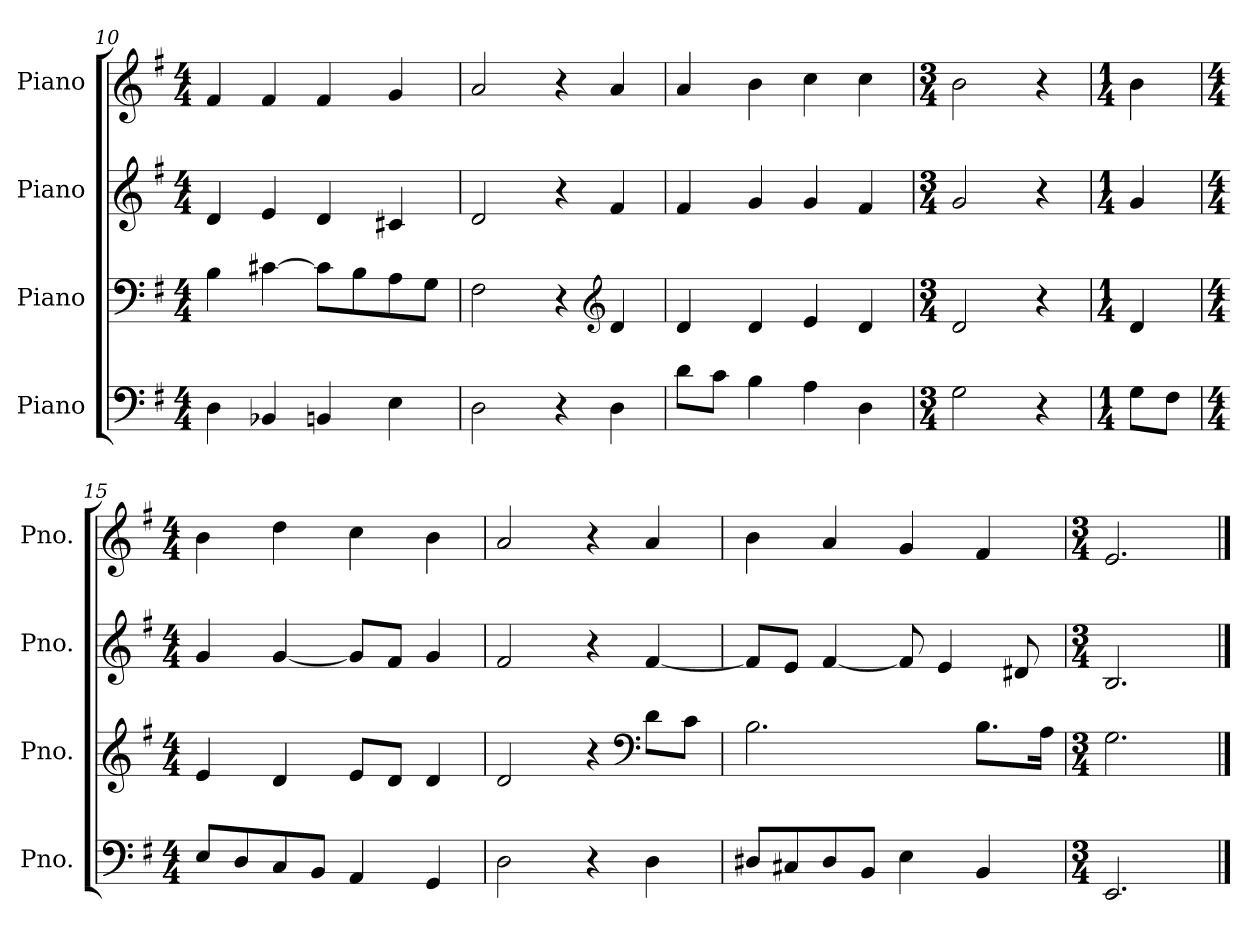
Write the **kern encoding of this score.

**kern	**kern	**kern	**kern
*part4	*part3	*part2	*part1
*staff4	*staff3	*staff2	*staff1
*I"Piano	*I"Piano	*I"Piano	*I"Piano
*I'Pno.	*I'Pno.	*I'Pno.	*I'Pno.
*clefF4	*clefF4	*clefG2	*clefG2
*k[f#]	*k[f#]	*k[f#]	*k[f#]
*M4/4	*M4/4	*M4/4	*M4/4
=10	=10	=10	=10
4D\	4B\	4d/	4f#/
4BB-X/	[4c#X\	4e/	4f#/
4BBn/	8c#\L]	4d/	4f#/
.	8B\	.	.
4E\	8A\	4c#X/	4g/
.	8G\J	.	.
=11	=11	=11	=11
2D\	2F#\	2d/	2a/
4r	4r	4r	4r
*	*clefG2	*	*
4D\	4d/	4f#/	4a/
!!LO:LB:g=z
=12	=12	=12	=12
8d\L	4d/	4f#/	4a/
8c\J	.	.	.
4B\	4d/	4g/	4b\
4A\	4e/	4g/	4cc\
4D\	4d/	4f#/	4cc\
=13	=13	=13	=13
*M3/4	*M3/4	*M3/4	*M3/4
2G\	2d/	2g/	2b\
4r	4r	4r	4r
=14	=14	=14	=14
*M1/4	*M1/4	*M1/4	*M1/4
8G\L	4d/	4g/	4b\
8F#\J	.	.	.
=15	=15	=15	=15
*M4/4	*M4/4	*M4/4	*M4/4
8E/L	4e/	4g/	4b\
8D/	.	.	.
8C/	4d/	[4g/	4dd\
8BB/J	.	.	.
4AA/	8e/L	8g/L]	4cc\
.	8d/J	8f#/J	.
4GG/	4d/	4g/	4b\
=16	=16	=16	=16
2D\	2d/	2f#/	2a/
4r	4r	4r	4r
*	*clefF4	*	*
4D\	8d\L	[4f#/	4a/
.	8c\J	.	.
=17	=17	=17	=17
8D#X/L	2.B\	8f#/L]	4b\
8C#X/	.	8e/J	.
8D#/	.	[4f#/	4a/
8BB/J	.	.	.
4E\	.	8f#/]	4g/
.	.	4e/	.
4BB/	8.B\L	.	4f#/
.	.	8d#X/	.
.	16A\Jk	.	.
=18	=18	=18	=18
*M3/4	*M3/4	*M3/4	*M3/4
2.EE/	2.G\	2.B/	2.e/
==	==	==	==
*-	*-	*-	*-
